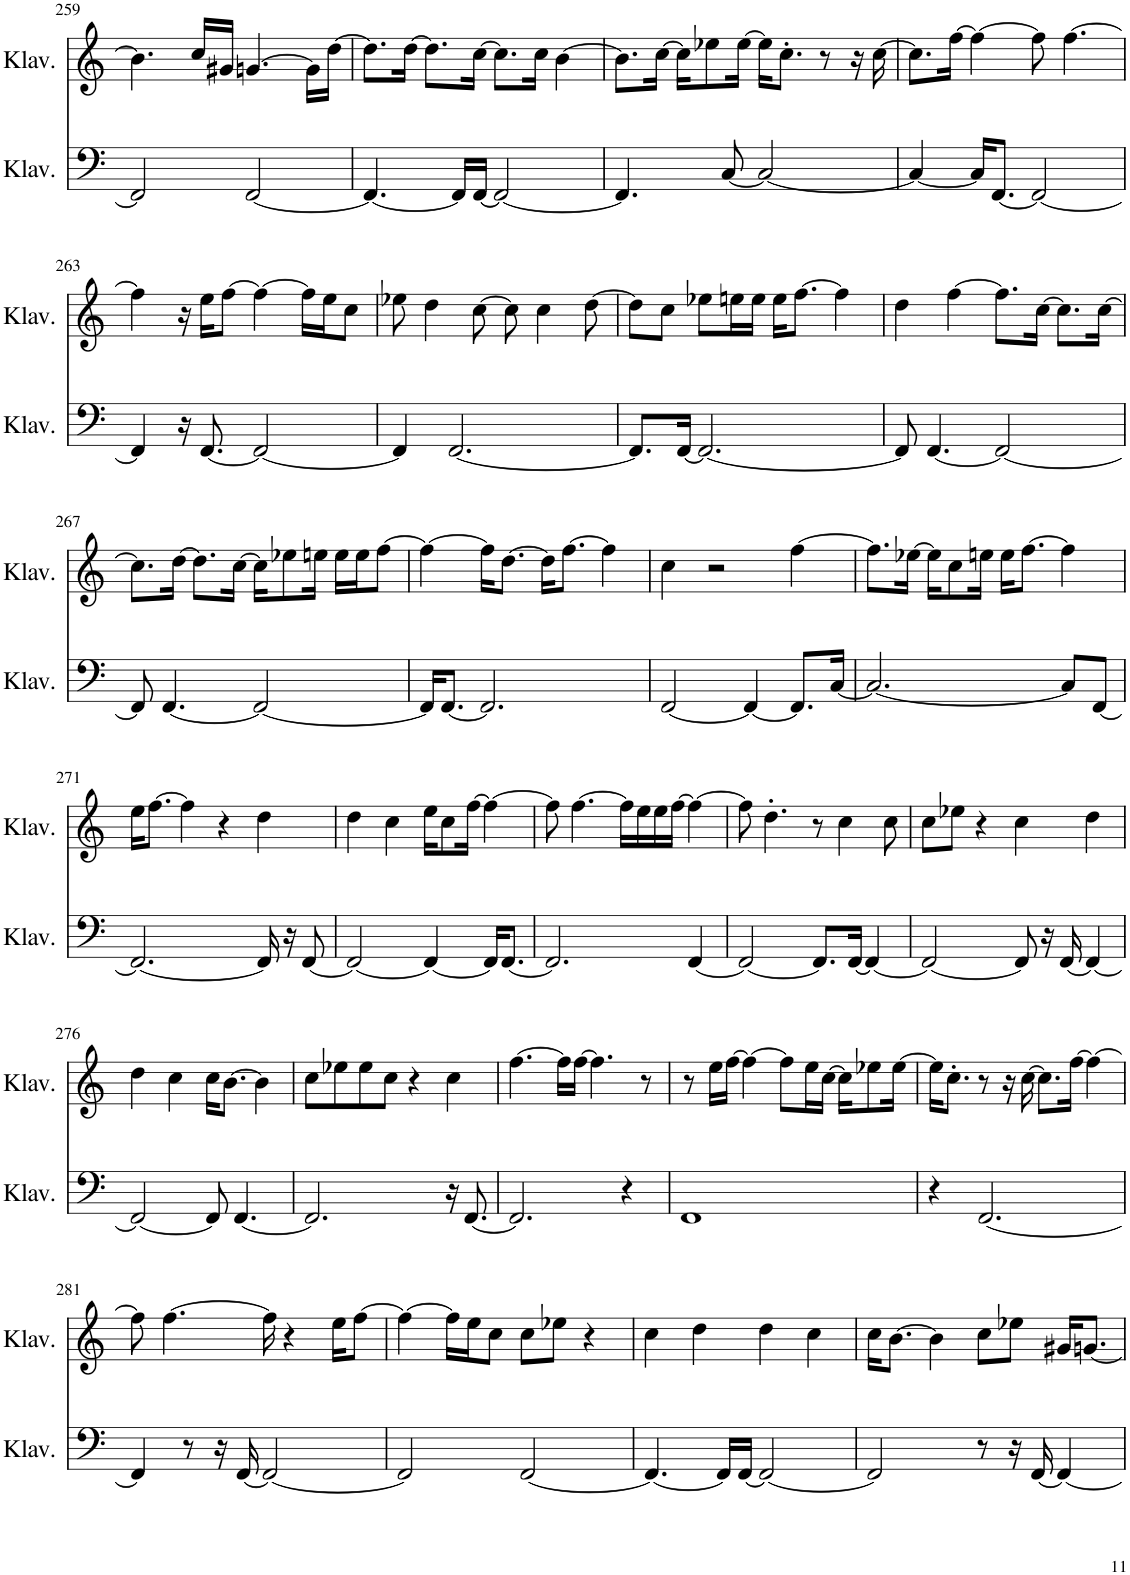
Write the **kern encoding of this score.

**kern	**kern
*part2	*part1
*staff2	*staff1
*I"Klavier	*I"Klavier
*I'Klav.	*I'Klav.
!!LO:PB:g=z
*clefF4	*clefG2
*k[]	*k[]
*M4/4	*M4/4
=259	=259
2FF/]	4.b\]
.	16cc/LL
.	16g#X/JJ
[2FF/	[4.gn/
.	16g\LL]
.	[16dd\JJ
=260	=260
4.FF/_	8.dd\L]
.	[16dd\Jk
.	8.dd\L]
16FF/LL]	.
[16FF/JJ	[16cc\Jk
2FF/_	8.cc\L]
.	16cc\Jk
.	[4b\
=261	=261
4.FF/]	8.b\L]
.	[16cc\Jk
.	16cc\KL]
.	8ee-X\
[8C/	.
.	[16ee-\Jk
2C/_	16ee-\KL]
.	8.cc'\J
.	8r
.	16r
.	[16cc\
=262	=262
4C/_	8.cc\L]
.	[16ff\Jk
16C/KL]	4ff\_
[8.FF/J	.
2FF/_	8ff\]
.	[4.ff\
!!LO:LB:g=z
=263	=263
4FF/]	4ff\]
16r	16r
[8.FF/	16ee\KL
.	[8ff\J
2FF/_	4ff\_
.	16ff\LL]
.	16ee\J
.	8cc\J
=264	=264
4FF/]	8ee-X\
.	4dd\
[2.FF/	.
.	[8cc\
.	8cc\]
.	4cc\
.	[8dd\
=265	=265
8.FF/L]	8dd\L]
.	8cc\J
[16FF/Jk	.
2.FF/_	8ee-X\L
.	16een\L
.	16ee\JJ
.	16ee\KL
.	[8.ff\J
.	4ff\]
=266	=266
8FF/]	4dd\
[4.FF/	.
.	[4ff\
2FF/_	8.ff\L]
.	[16cc\Jk
.	8.cc\L]
.	[16cc\Jk
!!LO:LB:g=z
=267	=267
8FF/]	8.cc\L]
[4.FF/	.
.	[16dd\Jk
.	8.dd\L]
.	[16cc\Jk
2FF/_	16cc\KL]
.	8ee-X\
.	16een\Jk
.	16ee\LL
.	16ee\J
.	[8ff\J
=268	=268
16FF/KL]	4ff\_
[8.FF/J	.
2.FF/]	16ff\KL]
.	[8.dd\J
.	16dd\KL]
.	[8.ff\J
.	4ff\]
=269	=269
[2FF/	4cc\
.	2r
4FF/_	.
8.FF/L]	[4ff\
[16C/Jk	.
=270	=270
2.C/_	8.ff\L]
.	[16ee-X\Jk
.	16ee-\KL]
.	8cc\
.	16een\Jk
.	16ee\KL
.	[8.ff\J
8C/L]	4ff\]
[8FF/J	.
!!LO:LB:g=z
=271	=271
2.FF/_	16ee\KL
.	[8.ff\J
.	4ff\]
.	4r
16FF/]	4dd\
16r	.
[8FF/	.
=272	=272
2FF/_	4dd\
.	4cc\
4FF/_	16ee\KL
.	8cc\
.	[16ff\Jk
16FF/KL]	4ff\_
[8.FF/J	.
=273	=273
2.FF/]	8ff\]
.	[4.ff\
.	16ff\LL]
.	16ee\
.	16ee\
.	[16ff\JJ
[4FF/	4ff\_
=274	=274
2FF/_	8ff\]
.	4.dd'\
8.FF/L]	8r
.	4cc\
[16FF/Jk	.
4FF/_	.
.	8cc\
=275	=275
2FF/_	8cc\L
.	8ee-X\J
.	4r
8FF/]	4cc\
16r	.
[16FF/	.
4FF/_	4dd\
!!LO:LB:g=z
=276	=276
2FF/_	4dd\
.	4cc\
8FF/]	16cc\KL
.	[8.b\J
[4.FF/	.
.	4b\]
=277	=277
2.FF/]	8cc\L
.	8ee-X\
.	8ee-\
.	8cc\J
.	4r
16r	4cc\
[8.FF/	.
=278	=278
2.FF/]	[4.ff\
.	16ff\LL]
.	[16ff\JJ
.	4.ff\]
4r	.
.	8r
=279	=279
1FF	8r
.	16ee\LL
.	[16ff\JJ
.	4ff\_
.	8ff\L]
.	16ee\L
.	[16cc\JJ
.	16cc\KL]
.	8ee-X\
.	[16ee-\Jk
=280	=280
4r	16ee-\KL]
.	8.cc'\J
[2.FF/	8r
.	16r
.	[16cc\
.	8.cc\L]
.	[16ff\Jk
.	4ff\_
!!LO:LB:g=z
=281	=281
4FF/]	8ff\]
.	[4.ff\
8r	.
16r	.
[16FF/	.
2FF/_	16ff\]
.	4r
.	16ee\KL
.	[8ff\J
=282	=282
2FF/]	4ff\_
.	16ff\LL]
.	16ee\J
.	8cc\J
[2FF/	8cc\L
.	8ee-X\J
.	4r
=283	=283
4.FF/_	4cc\
.	4dd\
16FF/LL]	.
[16FF/JJ	.
2FF/_	4dd\
.	4cc\
=284	=284
2FF/]	16cc\KL
.	[8.b\J
.	4b\]
8r	8cc\L
16r	8ee-X\J
[16FF/	.
4FF/_	16g#X/KL
.	[8.gn/J
=	=
*-	*-
